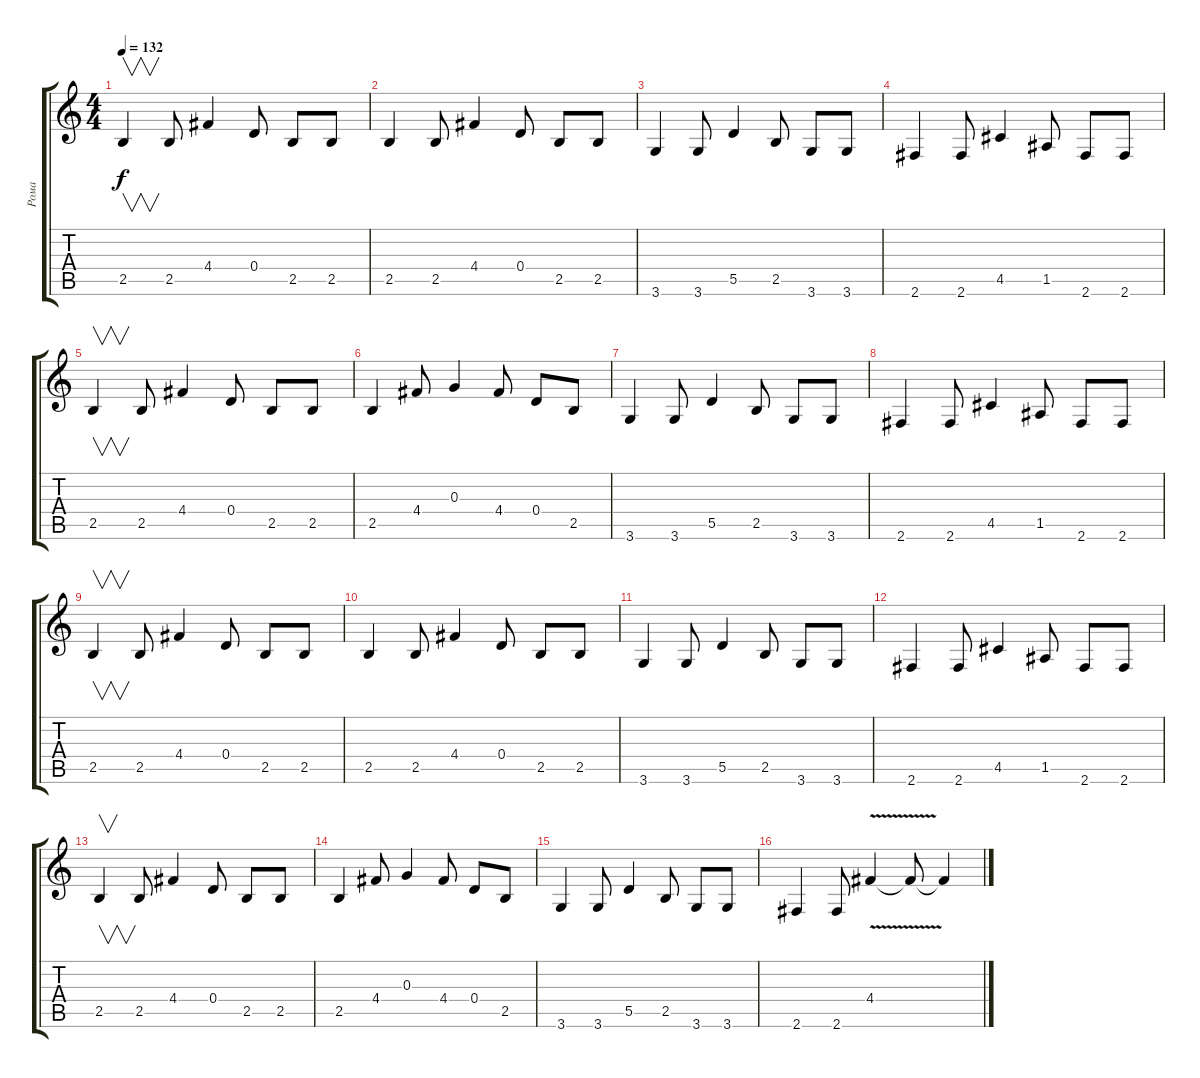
\track ("Рома" "Рома") {instrument electricguitarclean}
\staff {score tabs}
\tuning (E4 B3 G3 D3 A2 E2) {hide}
\ts (4 4)
\tempo 132
\clef g2
\ks c
2.5.4{v dy f instrument electricguitarclean} 2.5.8 4.4.4 0.4.8 2.5.8 2.5.8 |
2.5.4 2.5.8 4.4.4 0.4.8 2.5.8 2.5.8 |
3.6.4 3.6.8 5.5.4 2.5.8 3.6.8 3.6.8 |
2.6.4 2.6.8 4.5.4 1.5.8 2.6.8 2.6.8 |
2.5.4{v} 2.5.8 4.4.4 0.4.8 2.5.8 2.5.8 |
2.5.4 4.4.8 0.3.4 4.4.8 0.4.8 2.5.8 |
3.6.4 3.6.8 5.5.4 2.5.8 3.6.8 3.6.8 |
2.6.4 2.6.8 4.5.4 1.5.8 2.6.8 2.6.8 |
2.5.4{v} 2.5.8 4.4.4 0.4.8 2.5.8 2.5.8 |
2.5.4 2.5.8 4.4.4 0.4.8 2.5.8 2.5.8 |
3.6.4 3.6.8 5.5.4 2.5.8 3.6.8 3.6.8 |
2.6.4 2.6.8 4.5.4 1.5.8 2.6.8 2.6.8 |
2.5.4{v} 2.5.8 4.4.4 0.4.8 2.5.8 2.5.8 |
2.5.4 4.4.8 0.3.4 4.4.8 0.4.8 2.5.8 |
3.6.4 3.6.8 5.5.4 2.5.8 3.6.8 3.6.8 |
2.6.4 2.6.8 4.4{v}.4 4.4{t}.8 4.4{t}.4
